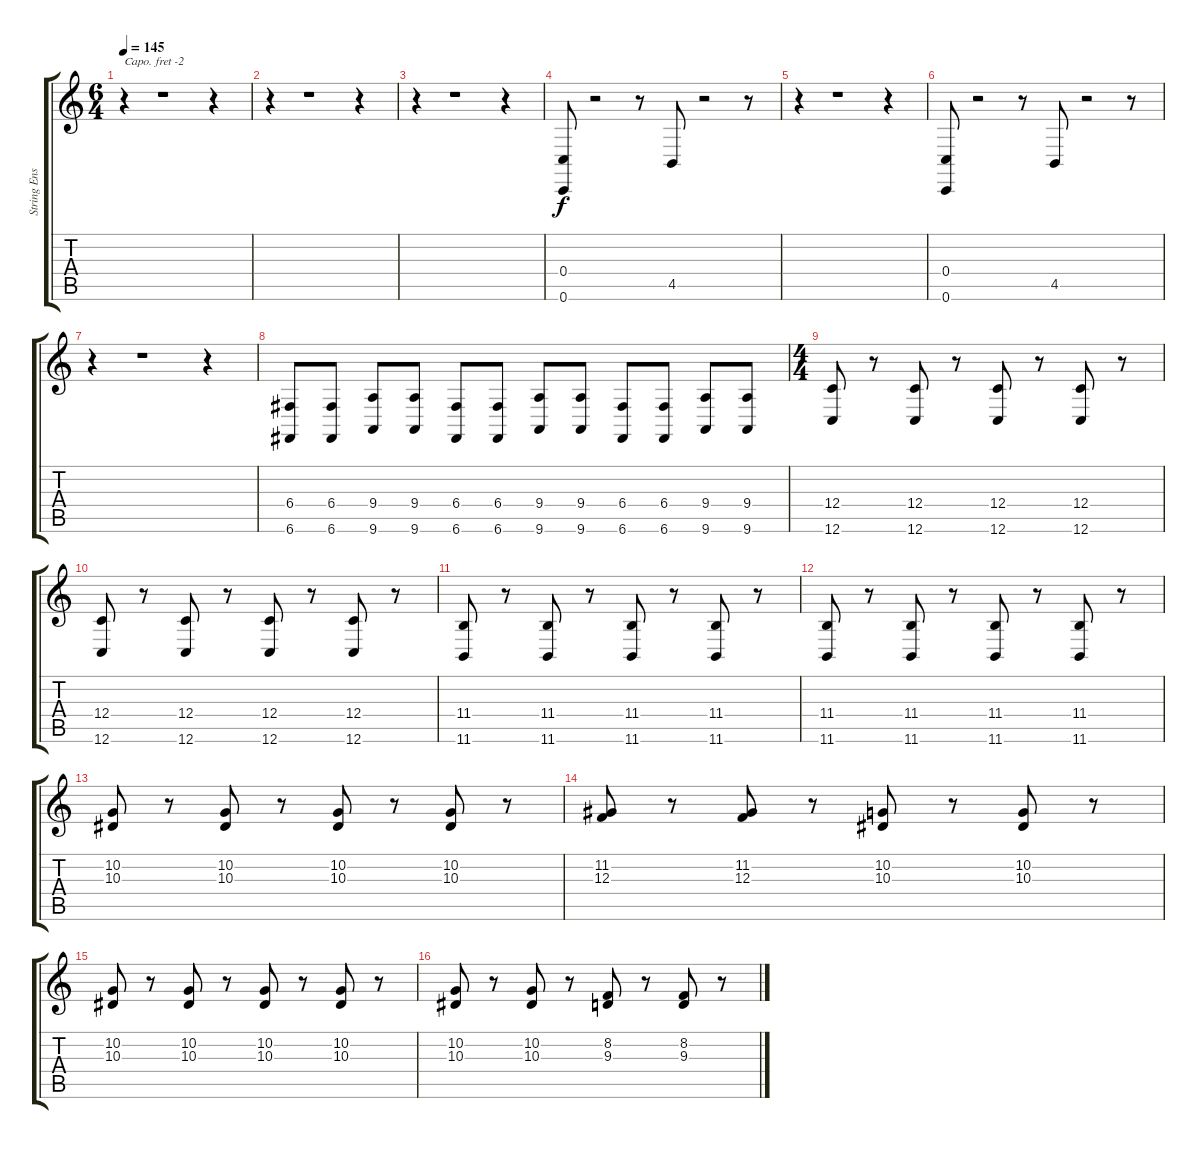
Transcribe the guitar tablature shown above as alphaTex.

\track ("String Ensemble" "String Ens") {instrument stringensemble1}
\staff {score tabs}
\capo -2
\tuning (E4 B3 G3 D3 A2 D2) {hide}
\ts (6 4)
\tempo 145
\clef g2
\ks c
r.4{dy f} r.1 r.4 |
r.4 r.1 r.4 |
r.4 r.1 r.4 |
(0.4 0.6).8 r.2 r.8 4.5.8 r.2 r.8 |
r.4 r.1 r.4 |
(0.4 0.6).8 r.2 r.8 4.5.8 r.2 r.8 |
r.4 r.1 r.4 |
(6.4 6.6).8 (6.4 6.6).8 (9.4 9.6).8 (9.4 9.6).8 (6.4 6.6).8 (6.4 6.6).8 (9.4 9.6).8 (9.4 9.6).8 (6.4 6.6).8 (6.4 6.6).8 (9.4 9.6).8 (9.4 9.6).8 |
\ts (4 4)
(12.4 12.6).8 r.8 (12.4 12.6).8 r.8 (12.4 12.6).8 r.8 (12.4 12.6).8 r.8 |
(12.4 12.6).8 r.8 (12.4 12.6).8 r.8 (12.4 12.6).8 r.8 (12.4 12.6).8 r.8 |
(11.4 11.6).8 r.8 (11.4 11.6).8 r.8 (11.4 11.6).8 r.8 (11.4 11.6).8 r.8 |
(11.4 11.6).8 r.8 (11.4 11.6).8 r.8 (11.4 11.6).8 r.8 (11.4 11.6).8 r.8 |
(10.2 10.3).8 r.8 (10.2 10.3).8 r.8 (10.2 10.3).8 r.8 (10.2 10.3).8 r.8 |
(11.2 12.3).8 r.8 (11.2 12.3).8 r.8 (10.2 10.3).8 r.8 (10.2 10.3).8 r.8 |
(10.2 10.3).8 r.8 (10.2 10.3).8 r.8 (10.2 10.3).8 r.8 (10.2 10.3).8 r.8 |
(10.2 10.3).8 r.8 (10.2 10.3).8 r.8 (8.2 9.3).8 r.8 (8.2 9.3).8 r.8
